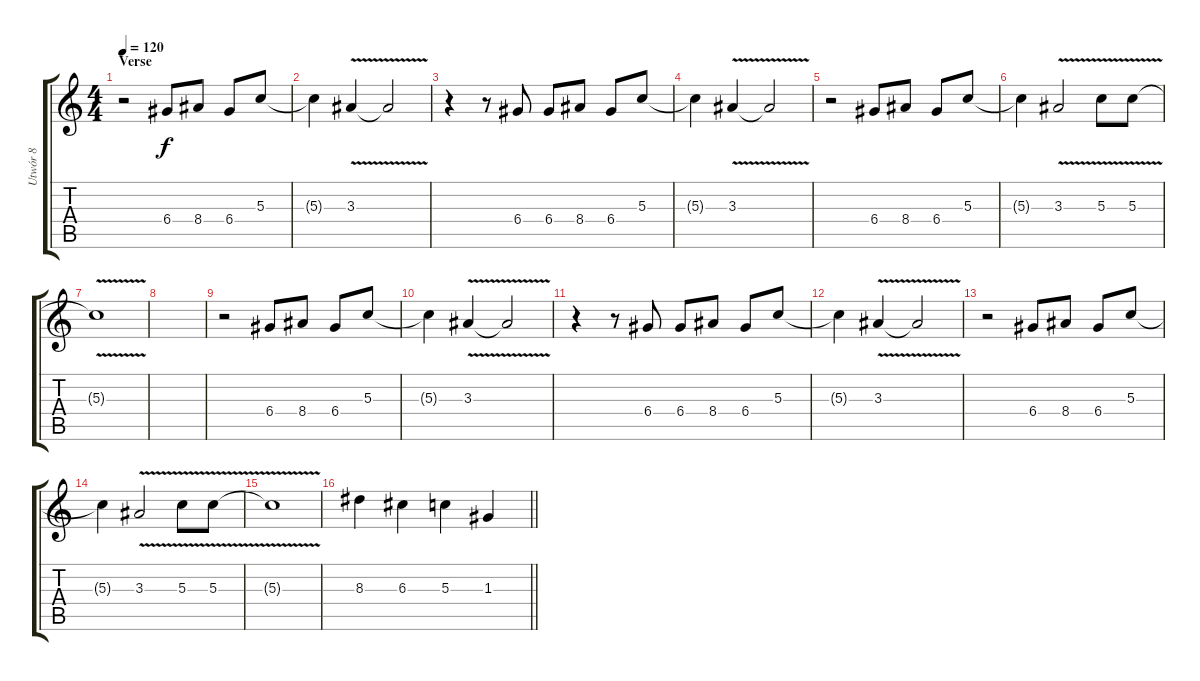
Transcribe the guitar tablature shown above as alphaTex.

\track ("Utwór 8" "Utwór 8") {instrument overdrivenguitar}
\staff {score tabs}
\tuning (E4 B3 G3 D3 A2 E2) {hide}
\ts (4 4)
\section ("" "Verse")
\tempo 120
\clef g2
\ks c
r.2{dy f} 6.4.8 8.4.8 6.4.8 5.3.8 |
5.3{t}.4 3.3{v}.4 3.3{t}.2 |
r.4 r.8 6.4.8 6.4.8 8.4.8 6.4.8 5.3.8 |
5.3{t}.4 3.3{v}.4 3.3{t}.2 |
r.2 6.4.8 8.4.8 6.4.8 5.3.8 |
5.3{t}.4 3.3{v}.2 5.3{v}.8 5.3{v}.8 |
5.3{t}.1 |
|
r.2 6.4.8 8.4.8 6.4.8 5.3.8 |
5.3{t}.4 3.3{v}.4 3.3{t}.2 |
r.4 r.8 6.4.8 6.4.8 8.4.8 6.4.8 5.3.8 |
5.3{t}.4 3.3{v}.4 3.3{t}.2 |
r.2 6.4.8 8.4.8 6.4.8 5.3.8 |
5.3{t}.4 3.3{v}.2 5.3{v}.8 5.3{v}.8 |
5.3{t}.1 |
\barLineRight lightlight
8.3.4 6.3.4 5.3.4 1.3.4
